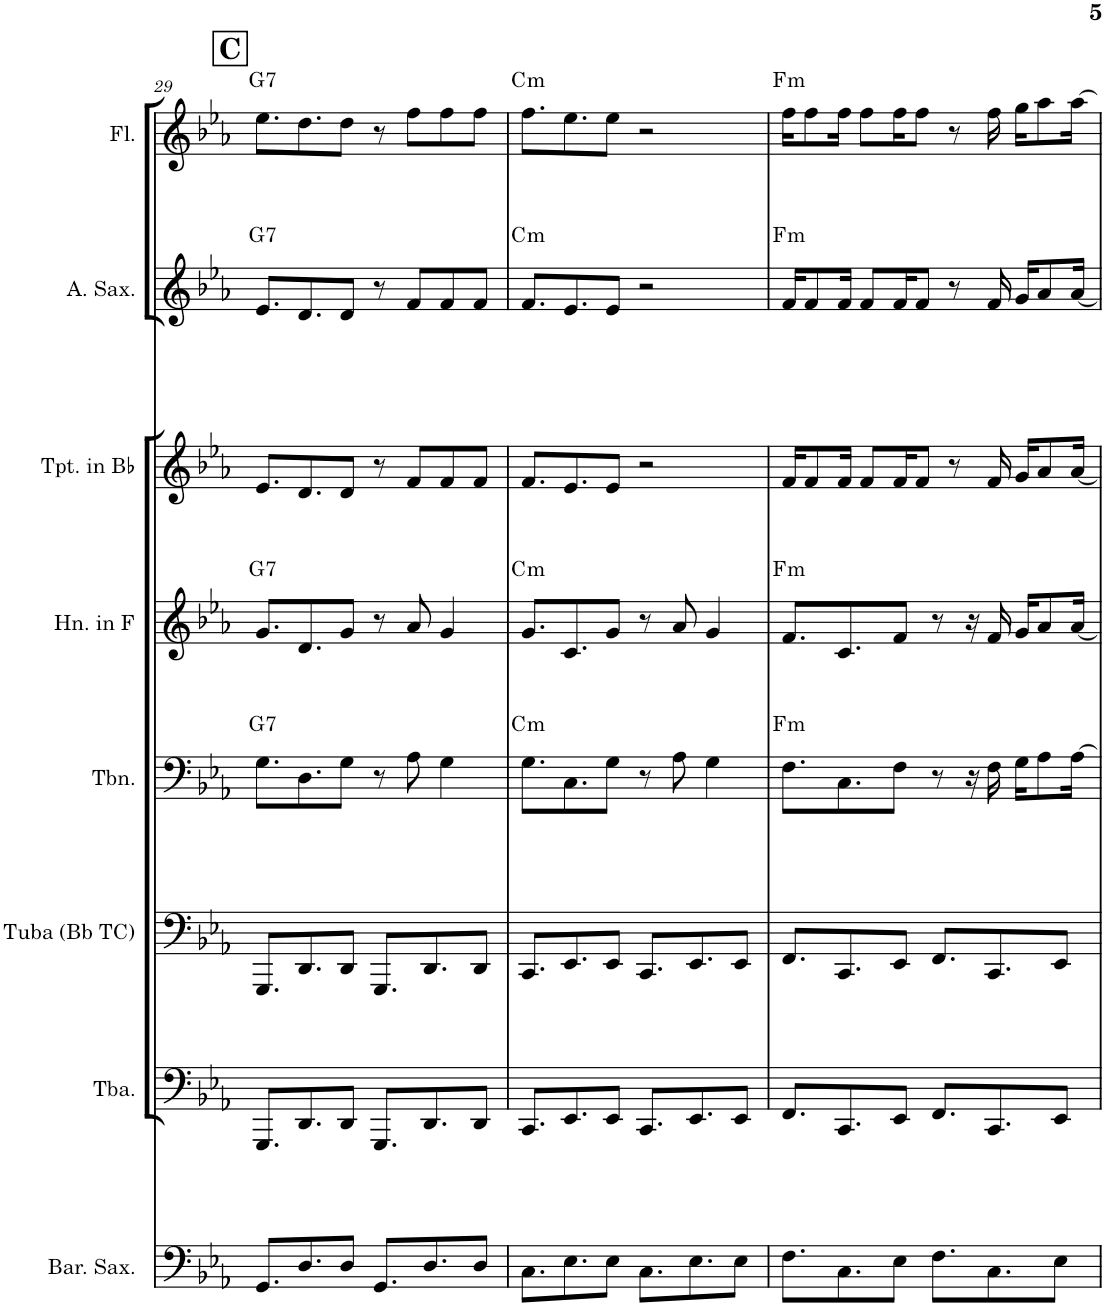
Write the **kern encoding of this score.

**kern	**kern	**kern	**kern	**harte	**kern	**harte	**kern	**kern	**harte	**kern	**harte
*part8	*part7	*part6	*part5	*part5	*part4	*part4	*part3	*part2	*part2	*part1	*part1
*staff8	*staff7	*staff6	*staff5	*	*staff4	*	*staff3	*staff2	*	*staff1	*
*I"Baritone Saxophone	*I"Tuba	*I"Tuba (Bb treble)	*I"Trombone	*	*I"Horn in F	*	*I"Trumpet in Bb	*I"Alto Saxophone	*	*I"Flute	*
*I'Bar. Sax.	*I'Tba.	*	*I'Tbn.	*	*I'Hn. in F	*	*I'Tpt. in Bb	*I'A. Sax.	*	*I'Fl.	*
!!LO:PB:g=z
*clefF4	*clefF4	*clefF4	*clefF4	*	*clefG2	*	*clefG2	*clefG2	*	*clefG2	*
*Trd12c21	*	*	*	*	*Trd4c7	*	*Trd1c2	*Trd5c9	*	*	*
*k[b-e-a-]	*k[b-e-a-]	*k[b-e-a-]	*k[b-e-a-]	*	*k[b-e-a-]	*	*k[b-e-a-]	*k[b-e-a-]	*	*k[b-e-a-]	*
*M4/4	*M4/4	*M4/4	*M4/4	*	*M4/4	*	*M4/4	*M4/4	*	*M4/4	*
!!LO:REH:place=s1:a:B:cj:fs=14:t=C
=29	=29	=29	=29	=29	=29	=29	=29	=29	=29	=29	=29
!	!	!	!	!LO:H:kt=7	!	!LO:H:kt=7	!	!	!LO:H:kt=7	!	!LO:H:kt=7
8.GG/L	8.GGG/L	8.GGG/L	8.G\L	G:7	8.g/L	G:7	8.e-/L	8.e-/L	G:7	8.ee-\L	G:7
8.D/	8.DD/	8.DD/	8.D\	.	8.d/	.	8.d/	8.d/	.	8.dd\	.
8D/J	8DD/J	8DD/J	8G\J	.	8g/J	.	8d/J	8d/J	.	8dd\J	.
8.GG/L	8.GGG/L	8.GGG/L	8r	.	8r	.	8r	8r	.	8r	.
.	.	.	8A-\	.	8a-/	.	8f/L	8f/L	.	8ff\L	.
8.D/	8.DD/	8.DD/	.	.	.	.	.	.	.	.	.
.	.	.	4G\	.	4g/	.	8f/	8f/	.	8ff\	.
8D/J	8DD/J	8DD/J	.	.	.	.	8f/J	8f/J	.	8ff\J	.
=30	=30	=30	=30	=30	=30	=30	=30	=30	=30	=30	=30
!	!	!	!	!LO:H:kt=m	!	!LO:H:kt=m	!	!	!LO:H:kt=m	!	!LO:H:kt=m
8.C\L	8.CC/L	8.CC/L	8.G\L	C:min	8.g/L	C:min	8.f/L	8.f/L	C:min	8.ff\L	C:min
8.E-\	8.EE-/	8.EE-/	8.C\	.	8.c/	.	8.e-/	8.e-/	.	8.ee-\	.
8E-\J	8EE-/J	8EE-/J	8G\J	.	8g/J	.	8e-/J	8e-/J	.	8ee-\J	.
8.C\L	8.CC/L	8.CC/L	8r	.	8r	.	2r	2r	.	2r	.
.	.	.	8A-\	.	8a-/	.	.	.	.	.	.
8.E-\	8.EE-/	8.EE-/	.	.	.	.	.	.	.	.	.
.	.	.	4G\	.	4g/	.	.	.	.	.	.
8E-\J	8EE-/J	8EE-/J	.	.	.	.	.	.	.	.	.
=31	=31	=31	=31	=31	=31	=31	=31	=31	=31	=31	=31
!	!	!	!	!LO:H:kt=m	!	!LO:H:kt=m	!	!	!LO:H:kt=m	!	!LO:H:kt=m
8.F\L	8.FF/L	8.FF/L	8.F\L	F:min	8.f/L	F:min	16f/KL	16f/KL	F:min	16ff\KL	F:min
.	.	.	.	.	.	.	8f/	8f/	.	8ff\	.
8.C\	8.CC/	8.CC/	8.C\	.	8.c/	.	16f/Jk	16f/Jk	.	16ff\Jk	.
.	.	.	.	.	.	.	8f/L	8f/L	.	8ff\L	.
8E-\J	8EE-/J	8EE-/J	8F\J	.	8f/J	.	16f/K	16f/K	.	16ff\K	.
.	.	.	.	.	.	.	8f/J	8f/J	.	8ff\J	.
8.F\L	8.FF/L	8.FF/L	8r	.	8r	.	.	.	.	.	.
.	.	.	.	.	.	.	8r	8r	.	8r	.
.	.	.	16r	.	16r	.	.	.	.	.	.
8.C\	8.CC/	8.CC/	16F\	.	16f/	.	16f/	16f/	.	16ff\	.
.	.	.	16G\KL	.	16g/KL	.	16g/KL	16g/KL	.	16gg\KL	.
.	.	.	8A-\	.	8a-/	.	8a-/	8a-/	.	8aa-\	.
8E-\J	8EE-/J	8EE-/J	.	.	.	.	.	.	.	.	.
.	.	.	[16A-\Jk	.	[16a-/Jk	.	[16a-/Jk	[16a-/Jk	.	[16aa-\Jk	.
=	=	=	=	=	=	=	=	=	=	=	=
*-	*-	*-	*-	*-	*-	*-	*-	*-	*-	*-	*-
